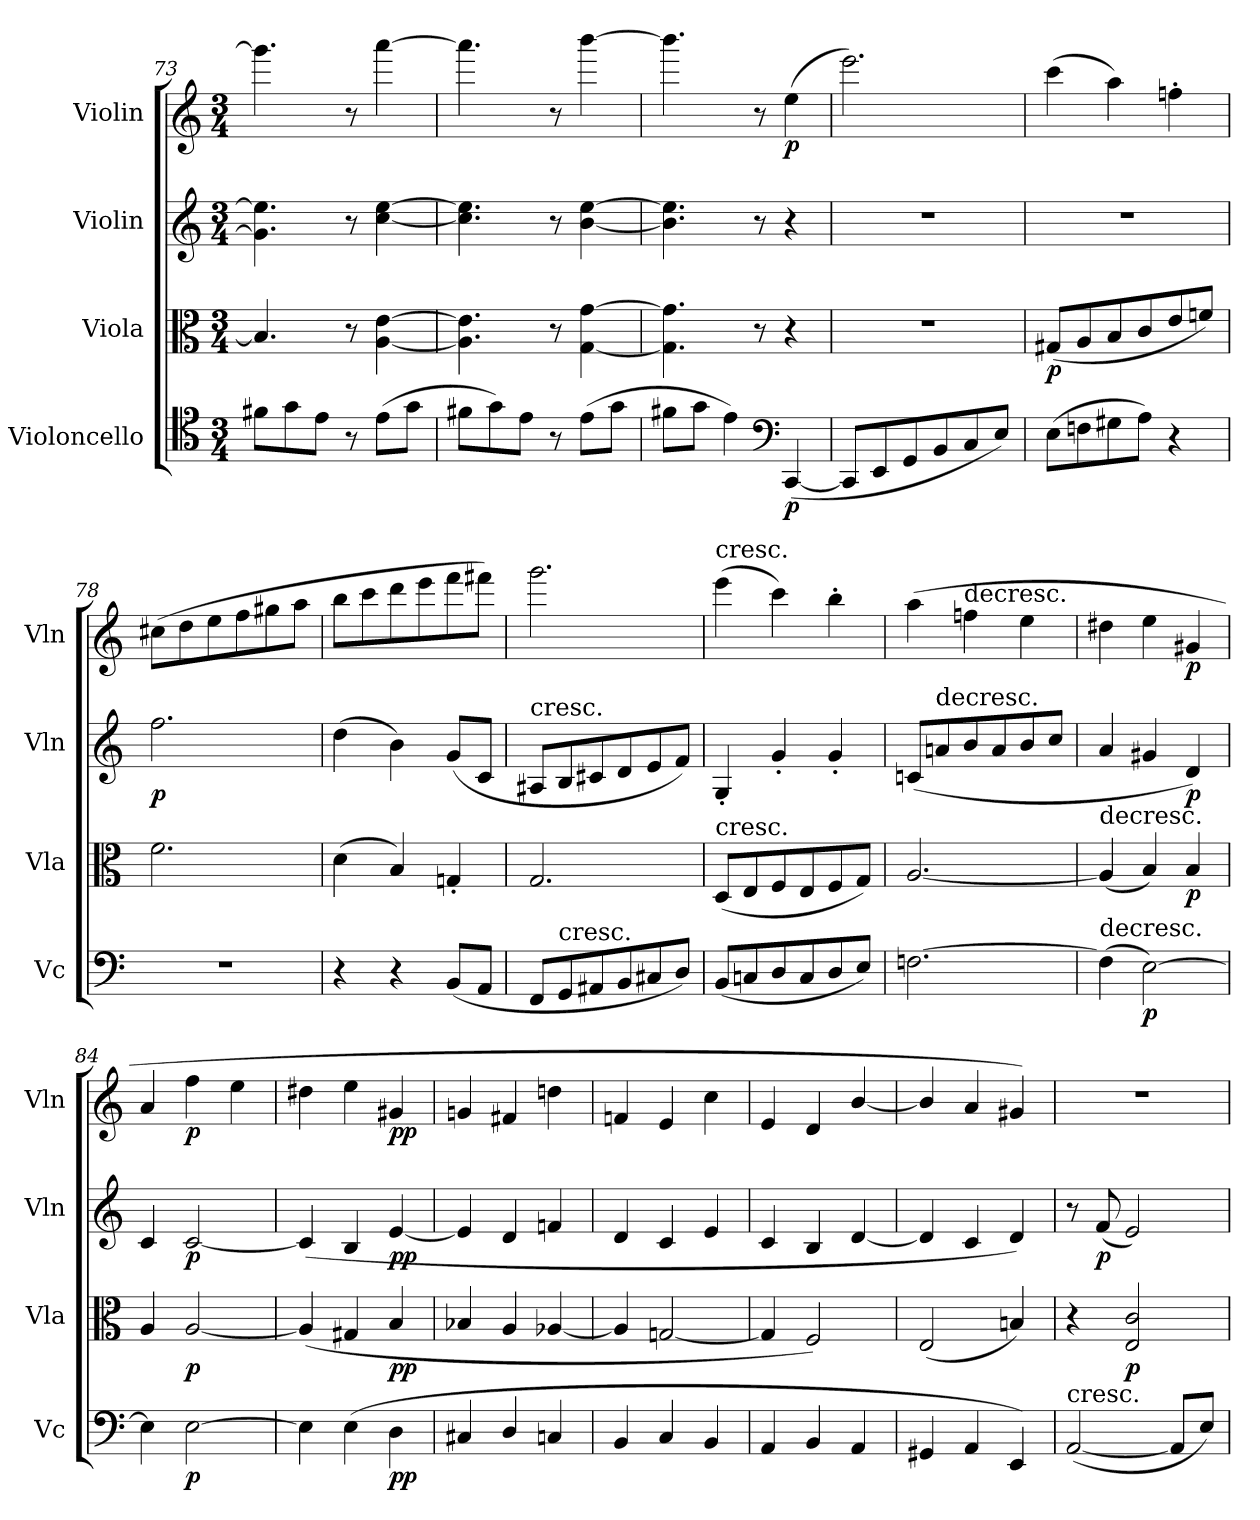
**kern	**dynam	**kern	**dynam	**kern	**dynam	**kern	**dynam
*part4	*part4	*part3	*part3	*part2	*part2	*part1	*part1
*staff4	*staff4	*staff3	*staff3	*staff2	*staff2	*staff1	*staff1
*I"Violoncello	*	*I"Viola	*	*I"Violin	*	*I"Violin	*
*I'Vc	*	*I'Vla	*	*I'Vln	*	*I'Vln	*
*clefC4	*	*clefC3	*	*clefG2	*	*clefG2	*
*k[]	*	*k[]	*	*k[]	*	*k[]	*
*a:	*	*a:	*	*a:	*	*a:	*
*M3/4	*	*M3/4	*	*M3/4	*	*M3/4	*
=73	=73	=73	=73	=73	=73	=73	=73
8f#X\L	.	4.B/]	.	4.g]\ 4.ee]\	.	4.ggg\]	.
8g\	.	.	.	.	.	.	.
8e\J	.	.	.	.	.	.	.
8r	.	8r	.	8r	.	8r	.
(8e\L	.	[4A\ [4e\	.	[4cc\ [4ee\	.	[4aaa\	.
8g\J	.	.	.	.	.	.	.
=74	=74	=74	=74	=74	=74	=74	=74
8f#X\L	.	4.A]\ 4.e]\	.	4.cc]\ 4.ee]\	.	4.aaa\]	.
8g\)	.	.	.	.	.	.	.
8e\J	.	.	.	.	.	.	.
8r	.	8r	.	8r	.	8r	.
(8e\L	.	[4G\ [4g\	.	[4b\ [4ee\	.	[4bbb\	.
8g\J	.	.	.	.	.	.	.
=75	=75	=75	=75	=75	=75	=75	=75
8f#X\L	.	4.G]\ 4.g]\	.	4.b]\ 4.ee]\	.	4.bbb\]	.
8g\J	.	.	.	.	.	.	.
4e\)	.	.	.	.	.	.	.
.	.	8r	.	8r	.	8r	.
*clefF4	*	*	*	*	*	*	*
([4CC/	p	4r	.	4r	.	(4ee\	p
=76	=76	=76	=76	=76	=76	=76	=76
8CC/L]	.	2.r	.	2.r	.	2.eee\)	.
8EE/	.	.	.	.	.	.	.
8GG/	.	.	.	.	.	.	.
8BB/	.	.	.	.	.	.	.
8C/	.	.	.	.	.	.	.
8E/J)	.	.	.	.	.	.	.
=77	=77	=77	=77	=77	=77	=77	=77
(8E\L	.	(8G#X/L	p	2.r	.	(4ccc\	.
8Fn\	.	8A/	.	.	.	.	.
8G#X\	.	8B/	.	.	.	4aa\)	.
8A\J)	.	8c/	.	.	.	.	.
4r	.	8e/	.	.	.	4ffn'\	.
.	.	8fn/J)	.	.	.	.	.
=78	=78	=78	=78	=78	=78	=78	=78
2.r	.	2.f\	.	2.ff\	p	(8cc#X\L	.
.	.	.	.	.	.	8dd\	.
.	.	.	.	.	.	8ee\	.
.	.	.	.	.	.	8ff\	.
.	.	.	.	.	.	8gg#X\	.
.	.	.	.	.	.	8aa\J	.
=79	=79	=79	=79	=79	=79	=79	=79
4r	.	(4d\	.	(4dd\	.	8bb\L	.
.	.	.	.	.	.	8ccc\	.
4r	.	4B/)	.	4b\)	.	8ddd\	.
.	.	.	.	.	.	8eee\	.
(8BB/L	.	4Gn'/	.	(8g/L	.	8fff\	.
8AA/J	.	.	.	8c/J	.	8fff#X\J)	.
=80	=80	=80	=80	=80	=80	=80	=80
!	!	!	!	!LO:TX:t=cresc.	!	!	!
8FF/L	.	2.G/	.	8A#X/L	.	2.ggg\	.
!LO:TX:t=cresc.	!	!	!	!	!	!	!
8GG/	.	.	.	8B/	.	.	.
8AA#X/	.	.	.	8c#X/	.	.	.
8BB/	.	.	.	8d/	.	.	.
8C#X/	.	.	.	8e/	.	.	.
8D/J)	.	.	.	8f/J)	.	.	.
=81	=81	=81	=81	=81	=81	=81	=81
!	!	!	!	!	!	!LO:TX:t=cresc.	!
!	!	!LO:TX:t=cresc.	!	!	!	!	!
(8BB/L	.	(8D/L	.	4G'/	.	(4eee\	.
8Cn/	.	8E/	.	.	.	.	.
8D/	.	8F/	.	4g'/	.	4ccc\)	.
8C/	.	8E/	.	.	.	.	.
8D/	.	8F/	.	4g'/	.	4bb'\	.
8E/J)	.	8G/J)	.	.	.	.	.
=82	=82	=82	=82	=82	=82	=82	=82
[2.Fn\	.	[2.A/	.	(8cn/L	.	(4aa\	.
!	!	!	!	!LO:TX:t=decresc.	!	!	!
.	.	.	.	8an/	.	.	.
!	!	!	!	!	!	!LO:TX:t=decresc.	!
.	.	.	.	8b/	.	4ffn\	.
.	.	.	.	8a/	.	.	.
.	.	.	.	8b/	.	4ee\	.
.	.	.	.	8cc/J	.	.	.
=83	=83	=83	=83	=83	=83	=83	=83
!	!	!LO:TX:t=decresc.	!	!	!	!	!
!LO:TX:t=decresc.	!	!	!	!	!	!	!
(4F\]	.	(4A/]	.	4a/	.	4dd#X\	.
[2E\)	p	4B/)	.	4g#X/	.	4ee\	.
.	.	4B/	p	4d/)	p	4g#X/	p
=84	=84	=84	=84	=84	=84	=84	=84
4E\]	.	4A/	.	4c/	.	4a/	.
[2E\	p	[2A/	p	[2c/	p	4ff\	p
.	.	.	.	.	.	4ee\	.
=85	=85	=85	=85	=85	=85	=85	=85
4E\]	.	(4A/]	.	(4c/]	.	4dd#X\	.
(4E\	.	4G#X/	.	4B/	.	4ee\	.
4D\	pp	4B/	pp	[4e/	pp	4g#X/	pp
=86	=86	=86	=86	=86	=86	=86	=86
4C#X/	.	4B-X/	.	4e/]	.	4gn/	.
4D/	.	4A/	.	4d/	.	4f#X/	.
4Cn/	.	[4A-X/	.	4fn/	.	4ddn\	.
=87	=87	=87	=87	=87	=87	=87	=87
4BB/	.	4A-/]	.	4d/	.	4fn/	.
4C/	.	[2Gn/	.	4c/	.	4e/	.
4BB/	.	.	.	4e/	.	4cc\	.
=88	=88	=88	=88	=88	=88	=88	=88
4AA/	.	4G/]	.	4c/	.	4e/	.
4BB/	.	2F/)	.	4B/	.	4d/	.
4AA/	.	.	.	[4d/	.	[4b/	.
=89	=89	=89	=89	=89	=89	=89	=89
4GG#X/	.	(2E/	.	4d/]	.	4b/]	.
4AA/	.	.	.	4c/	.	4a/	.
4EE/)	.	4Bn/)	.	4d/)	.	4g#X/)	.
=90	=90	=90	=90	=90	=90	=90	=90
!LO:TX:t=cresc.	!	!	!	!	!	!	!
([2AA/	.	4r	.	8r	.	2.r	.
.	.	.	.	(8f/	p	.	.
.	.	2E/ 2c/	p	2e/)	.	.	.
8AA/L]	.	.	.	.	.	.	.
8E/J)	.	.	.	.	.	.	.
=	=	=	=	=	=	=	=
*-	*-	*-	*-	*-	*-	*-	*-
